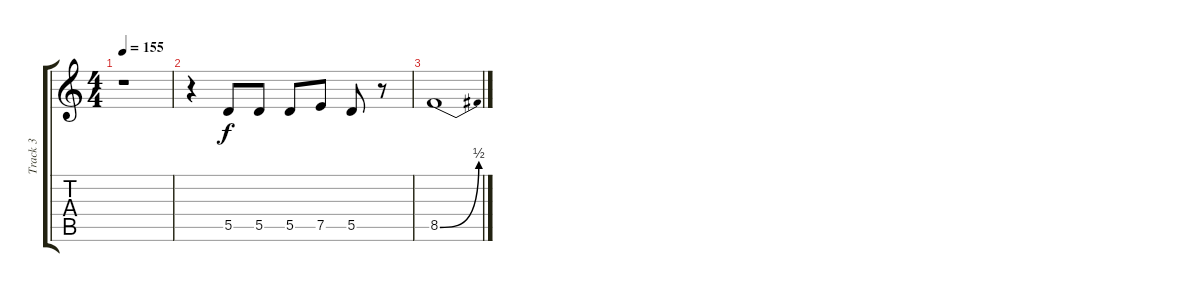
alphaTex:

\track ("Track 3" "Track 3") {instrument electricguitarjazz}
\staff {score tabs}
\tuning (E4 B3 G3 D3 A2 E2) {hide}
\ts (4 4)
\tempo 155
\clef g2
\ks c
r.1{dy f} |
r.4 5.5.8 5.5.8 5.5.8 7.5.8 5.5.8 r.8 |
8.5{be (bend 0 0 60 2)}.1
